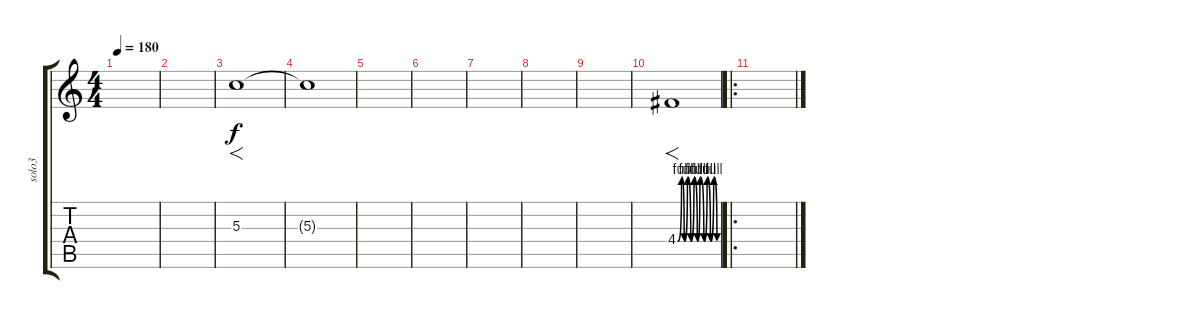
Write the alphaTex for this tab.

\track ("solo3" "solo3") {instrument overdrivenguitar}
\staff {score tabs}
\tuning (E4 B3 G3 D3 A2 E2) {hide}
\ts (4 4)
\tempo 180
\clef g2
\ks c
|
|
5.3.1{f} |
5.3{t}.1 |
|
|
|
|
|
4.4{be (custom 0 0 6 4 10 0 15 4 20 0 25 4 30 0 34 4 40 0 45 4 50 0 55 4 60 0)}.1{f} |
\ro
